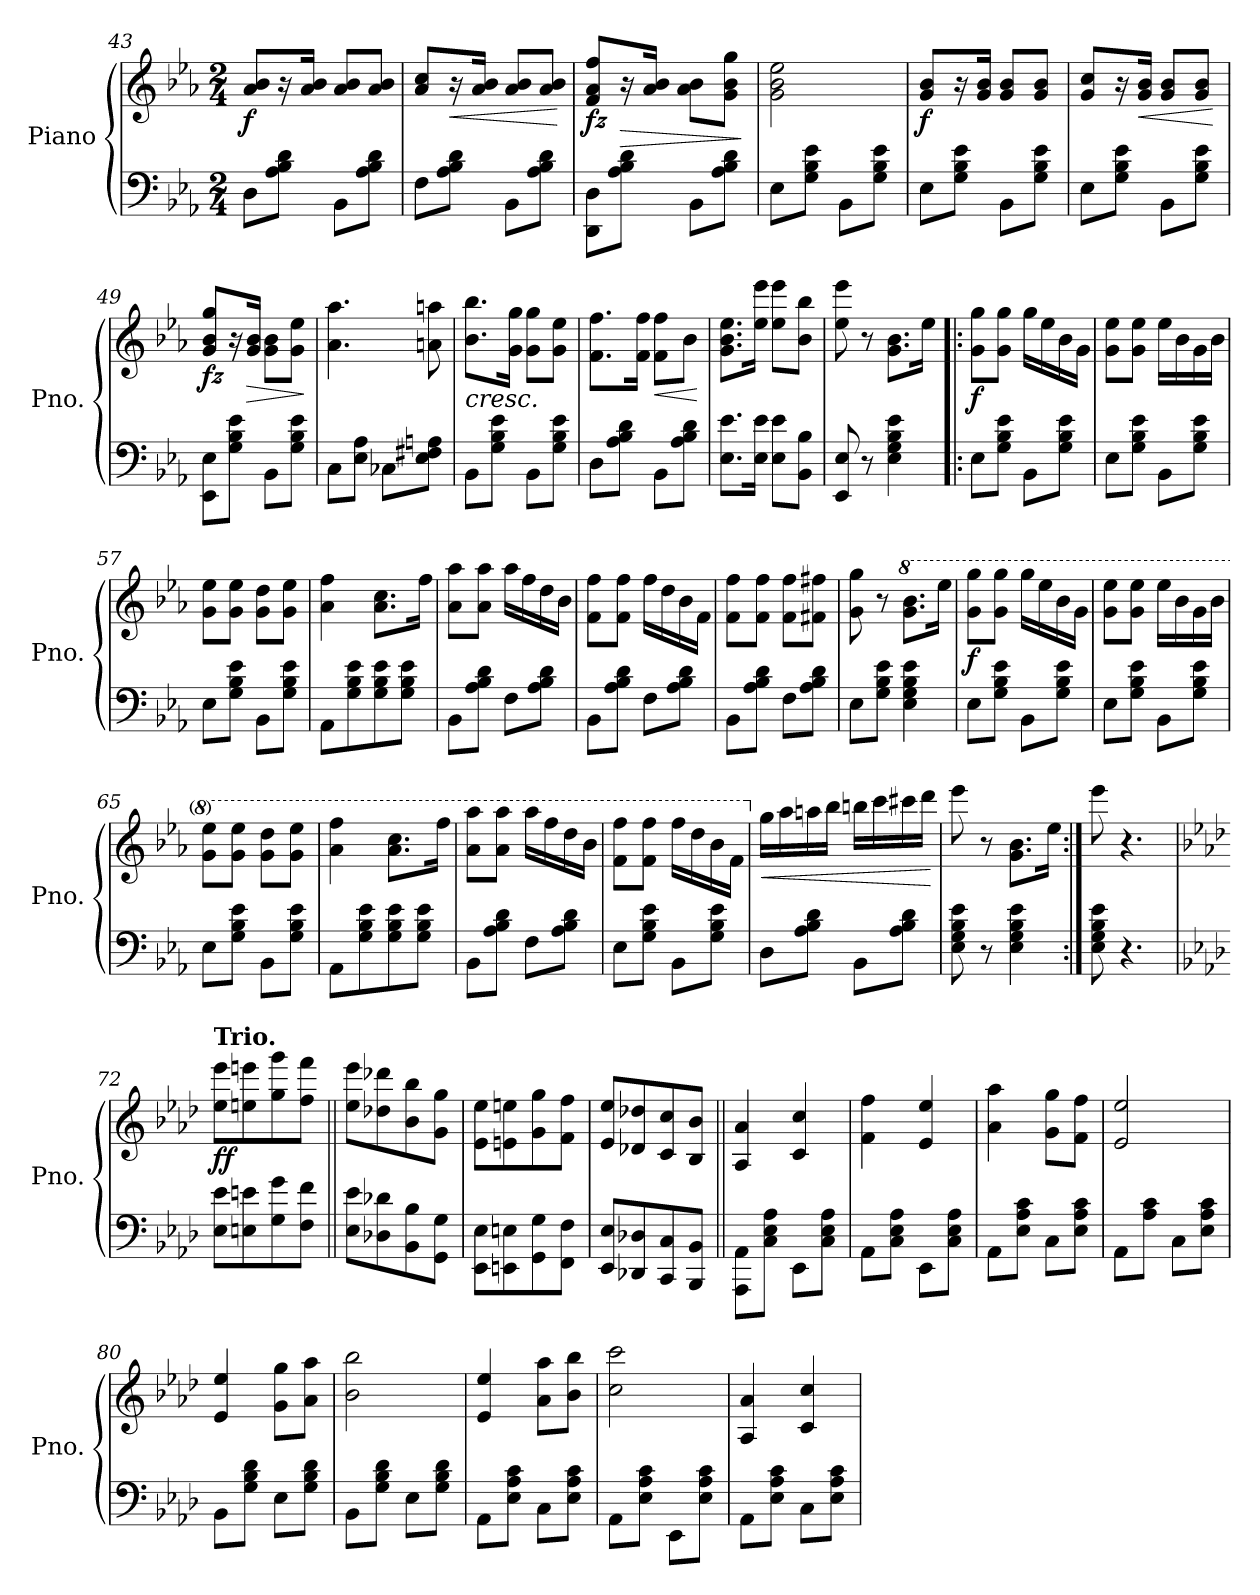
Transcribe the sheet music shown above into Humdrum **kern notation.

**kern	**kern	**dynam
*part1	*part1	*part1
*staff2	*staff1	*staff1/2
*I"Piano	*	*
*I'Pno.	*	*
*clefF4	*clefG2	*
*k[b-e-a-]	*k[b-e-a-]	*
*M2/4	*M2/4	*
=43	=43	=43
!	!	!LO:DY:b
8D\L	8a-/ 8b-/L	f
8A-\ 8B-\ 8d\J	16r	.
.	16a-/ 16b-/Jk	.
8BB-\L	8a-/ 8b-/L	.
8A-\ 8B-\ 8d\J	8a-/ 8b-/J	.
=44	=44	=44
8F\L	8a-/ 8cc/L	.
!	!	!LO:HP:b
8A-\ 8B-\ 8d\J	16r	<
.	16a-/ 16b-/Jk	.
8BB-\L	8a-/ 8b-/L	.
8A-\ 8B-\ 8d\J	8a-/ 8b-/J	.
.	.	[
=45	=45	=45
!	!	!LO:DY:b
8DD\ 8D\L	8f/ 8a-/ 8ff/L	fz
!	!	!LO:HP:b
8A-\ 8B-\ 8d\J	16r	>
.	16a-/ 16b-/Jk	.
8BB-\L	8a-\ 8b-\L	.
8A-\ 8B-\ 8d\J	8g\ 8b-\ 8gg\J	.
.	.	]
=46	=46	=46
8E-\L	2g\ 2b-\ 2ee-\	.
8G\ 8B-\ 8e-\J	.	.
8BB-\L	.	.
8G\ 8B-\ 8e-\J	.	.
!!LO:LB:g=z
=47	=47	=47
!	!	!LO:DY:b
8E-\L	8g/ 8b-/L	f
8G\ 8B-\ 8e-\J	16r	.
.	16g/ 16b-/Jk	.
8BB-\L	8g/ 8b-/L	.
8G\ 8B-\ 8e-\J	8g/ 8b-/J	.
=48	=48	=48
8E-\L	8g/ 8cc/L	.
8G\ 8B-\ 8e-\J	16r	.
!	!	!LO:HP:b
.	16g/ 16b-/Jk	<
8BB-\L	8g/ 8b-/L	.
8G\ 8B-\ 8e-\J	8g/ 8b-/J	.
.	.	[
=49	=49	=49
!	!	!LO:DY:b
8EE-\ 8E-\L	8g/ 8b-/ 8gg/L	fz
8G\ 8B-\ 8e-\J	16r	.
!	!	!LO:HP:b
.	16g/ 16b-/Jk	>
8BB-\L	8g\ 8b-\L	.
8G\ 8B-\ 8e-\J	8g\ 8ee-\J	.
.	.	]
=50	=50	=50
8C\L	4.a-\ 4.aa-\	.
8E-\ 8A-\J	.	.
8C-X\L	.	.
8E-\ 8F#X\ 8An\J	8an\ 8aan\	.
=51	=51	=51
!	!LO:TX:b:i:t=cresc.	!
8BB-\L	8.b-\ 8.bb-\L	.
8G\ 8B-\ 8e-\J	.	.
.	16g\ 16gg\Jk	.
8BB-\L	8g\ 8gg\L	.
8G\ 8B-\ 8e-\J	8g\ 8ee-\J	.
=52	=52	=52
8D\L	8.f\ 8.ff\L	.
8A-\ 8B-\ 8d\J	.	.
.	16f\ 16ff\Jk	.
!	!	!LO:HP:b
8BB-\L	8f\ 8ff\L	<
8A-\ 8B-\ 8d\J	8b-\J	.
.	.	[
=53	=53	=53
8.E-\ 8.e-\L	8.g\ 8.b-\ 8.ee-\L	.
16E-\ 16e-\Jk	16ee-\ 16eee-\Jk	.
8E-\ 8e-\L	8ee-\ 8eee-\L	.
8BB-\ 8B-\J	8b-\ 8bb-\J	.
=54	=54	=54
8EE-/ 8E-/	8ee-\ 8eee-\	.
8r	8r	.
4E-\ 4G\ 4B-\ 4e-\	8.g\ 8.b-\L	.
.	16ee-\Jk	.
!!LO:LB:g=z
=55!|:	=55!|:	=55!|:
!	!	!LO:DY:b
8E-\L	8g\ 8gg\L	f
8G\ 8B-\ 8e-\J	8g\ 8gg\J	.
8BB-\L	16gg\LL	.
.	16ee-\	.
8G\ 8B-\ 8e-\J	16b-\	.
.	16g\JJ	.
=56	=56	=56
8E-\L	8g\ 8ee-\L	.
8G\ 8B-\ 8e-\J	8g\ 8ee-\J	.
8BB-\L	16ee-\LL	.
.	16b-\	.
8G\ 8B-\ 8e-\J	16g\	.
.	16b-\JJ	.
=57	=57	=57
8E-\L	8g\ 8ee-\L	.
8G\ 8B-\ 8e-\J	8g\ 8ee-\J	.
8BB-\L	8g\ 8dd\L	.
8G\ 8B-\ 8e-\J	8g\ 8ee-\J	.
=58	=58	=58
8AA-\L	4a-\ 4ff\	.
8G\ 8B-\ 8e-\	.	.
8G\ 8B-\ 8e-\	8.a-\ 8.cc\L	.
8G\ 8B-\ 8e-\J	.	.
.	16ff\Jk	.
!!LO:PB:g=z
=59	=59	=59
8BB-\L	8a-\ 8aa-\L	.
8A-\ 8B-\ 8d\J	8a-\ 8aa-\J	.
8F\L	16aa-\LL	.
.	16ff\	.
8A-\ 8B-\ 8d\J	16dd\	.
.	16b-\JJ	.
=60	=60	=60
8BB-\L	8f\ 8ff\L	.
8A-\ 8B-\ 8d\J	8f\ 8ff\J	.
8F\L	16ff\LL	.
.	16dd\	.
8A-\ 8B-\ 8d\J	16b-\	.
.	16f\JJ	.
=61	=61	=61
8BB-\L	8f\ 8ff\L	.
8A-\ 8B-\ 8d\J	8f\ 8ff\J	.
8F\L	8f\ 8ff\L	.
8A-\ 8B-\ 8d\J	8f#X\ 8ff#X\J	.
=62	=62	=62
8E-\L	8g\ 8gg\	.
8G\ 8B-\ 8e-\J	8r	.
*	*8va	*
4E-\ 4G\ 4B-\ 4e-\	8.gg\ 8.bb-\L	.
.	16eee-\Jk	.
=63	=63	=63
!	!	!LO:DY:b
8E-\L	8gg\ 8ggg\L	f
8G\ 8B-\ 8e-\J	8gg\ 8ggg\J	.
8BB-\L	16ggg\LL	.
.	16eee-\	.
8G\ 8B-\ 8e-\J	16bb-\	.
.	16gg\JJ	.
=64	=64	=64
8E-\L	8gg\ 8eee-\L	.
8G\ 8B-\ 8e-\J	8gg\ 8eee-\J	.
8BB-\L	16eee-\LL	.
.	16bb-\	.
8G\ 8B-\ 8e-\J	16gg\	.
.	16bb-\JJ	.
=65	=65	=65
8E-\L	8gg\ 8eee-\L	.
8G\ 8B-\ 8e-\J	8gg\ 8eee-\J	.
8BB-\L	8gg\ 8ddd\L	.
8G\ 8B-\ 8e-\J	8gg\ 8eee-\J	.
=66	=66	=66
8AA-\L	4aa-\ 4fff\	.
8G\ 8B-\ 8e-\	.	.
8G\ 8B-\ 8e-\	8.aa-\ 8.ccc\L	.
8G\ 8B-\ 8e-\J	.	.
.	16fff\Jk	.
!!LO:LB:g=z
=67	=67	=67
8BB-\L	8aa-\ 8aaa-\L	.
8A-\ 8B-\ 8d\J	8aa-\ 8aaa-\J	.
8F\L	16aaa-\LL	.
.	16fff\	.
8A-\ 8B-\ 8d\J	16ddd\	.
.	16bb-\JJ	.
=68	=68	=68
8E-\L	8ff\ 8fff\L	.
8G\ 8B-\ 8e-\J	8ff\ 8fff\J	.
8BB-\L	16fff\LL	.
.	16ddd\	.
8G\ 8B-\ 8e-\J	16bb-\	.
.	16ff\JJ	.
=69	=69	=69
*	*X8va	*
!	!	!LO:HP:b
8D\L	16gg\LL	<
.	16aa-\	.
8A-\ 8B-\ 8d\J	16aan\	.
.	16bb-\JJ	.
8BB-\L	16bbn\LL	.
.	16ccc\	.
8A-\ 8B-\ 8d\J	16ccc#X\	.
.	16ddd\JJ	.
.	.	[
=70	=70	=70
8E-\ 8G\ 8B-\ 8e-\	8eee-\	.
8r	8r	.
4E-\ 4G\ 4B-\ 4e-\	8.g\ 8.b-\L	.
.	16ee-\Jk	.
=71:|!	=71:|!	=71:|!
8E-\ 8G\ 8B-\ 8e-\	8eee-\	.
4.r	4.r	.
=72	=72	=72
*k[b-e-a-d-]	*k[b-e-a-d-]	*
!	!LO:TX:B:t=Trio.	!
!	!	!LO:DY:b
8E-\ 8e-\L	8ee-\ 8eee-\L	ff
8En\ 8en\	8een\ 8eeen\	.
8G\ 8g\	8gg\ 8ggg\	.
8F\ 8f\J	8ff\ 8fff\J	.
!!LO:LB:g=z
=73||	=73||	=73||
8E-\ 8e-\L	8ee-\ 8eee-\L	.
8D-X\ 8d-X\	8dd-X\ 8ddd-X\	.
8BB-\ 8B-\	8b-\ 8bb-\	.
8GG\ 8G\J	8g\ 8gg\J	.
=74	=74	=74
8EE-\ 8E-\L	8e-\ 8ee-\L	.
8EEn\ 8En\	8en\ 8een\	.
8GG\ 8G\	8g\ 8gg\	.
8FF\ 8F\J	8f\ 8ff\J	.
=75	=75	=75
8EE-/ 8E-/L	8e-/ 8ee-/L	.
8DD-X/ 8D-X/	8d-X/ 8dd-X/	.
8CC/ 8C/	8c/ 8cc/	.
8BBB-/ 8BB-/J	8B-/ 8b-/J	.
=76||	=76||	=76||
8AAA-\ 8AA-\L	4A-/ 4a-/	.
8C\ 8E-\ 8A-\J	.	.
8EE-\L	4c/ 4cc/	.
8C\ 8E-\ 8A-\J	.	.
=77	=77	=77
8AA-\L	4f\ 4ff\	.
8C\ 8E-\ 8A-\J	.	.
8EE-\L	4e-/ 4ee-/	.
8C\ 8E-\ 8A-\J	.	.
=78	=78	=78
8AA-\L	4a-\ 4aa-\	.
8E-\ 8A-\ 8c\J	.	.
8C\L	8g\ 8gg\L	.
8E-\ 8A-\ 8c\J	8f\ 8ff\J	.
=79	=79	=79
8AA-\L	2e-/ 2ee-/	.
8A-\ 8c\J	.	.
8C\L	.	.
8E-\ 8A-\ 8c\J	.	.
=80	=80	=80
8BB-\L	4e-/ 4ee-/	.
8G\ 8B-\ 8d-\J	.	.
8E-\L	8g\ 8gg\L	.
8G\ 8B-\ 8d-\J	8a-\ 8aa-\J	.
=81	=81	=81
8BB-\L	2b-\ 2bb-\	.
8G\ 8B-\ 8d-\J	.	.
8E-\L	.	.
8G\ 8B-\ 8d-\J	.	.
!!LO:LB:g=z
=82	=82	=82
8AA-\L	4e-/ 4ee-/	.
8E-\ 8A-\ 8c\J	.	.
8C\L	8a-\ 8aa-\L	.
8E-\ 8A-\ 8c\J	8b-\ 8bb-\J	.
=83	=83	=83
8AA-\L	2cc\ 2ccc\	.
8E-\ 8A-\ 8c\J	.	.
8EE-\L	.	.
8E-\ 8A-\ 8c\J	.	.
=84	=84	=84
8AA-\L	4A-/ 4a-/	.
8E-\ 8A-\ 8c\J	.	.
8C\L	4c/ 4cc/	.
8E-\ 8A-\ 8c\J	.	.
=	=	=
*-	*-	*-
